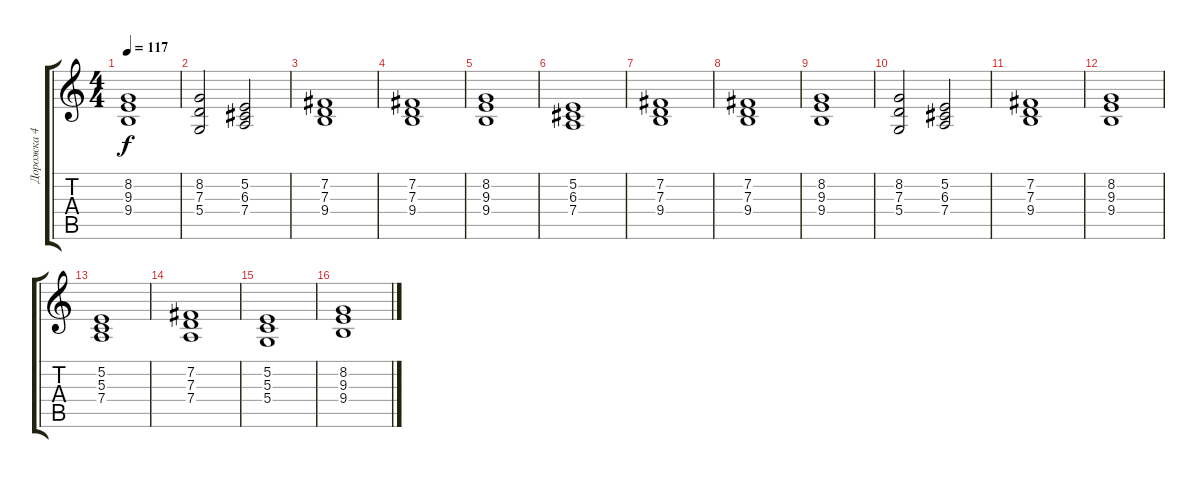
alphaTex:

\track ("Дорожка 4" "Дорожка 4") {instrument pad2warm}
\staff {score tabs}
\tuning (E4 B3 G3 D3 A2 E2) {hide}
\ts (4 4)
\tempo 117
\clef g2
\ks c
(8.2 9.3 9.4).1{dy f} |
(8.2 7.3 5.4).2 (5.2 6.3 7.4).2 |
(7.2 7.3 9.4).1 |
(7.2 7.3 9.4).1 |
(8.2 9.3 9.4).1 |
(5.2 6.3 7.4).1 |
(7.2 7.3 9.4).1 |
(7.2 7.3 9.4).1 |
(8.2 9.3 9.4).1 |
(8.2 7.3 5.4).2 (5.2 6.3 7.4).2 |
(7.2 7.3 9.4).1 |
(8.2 9.3 9.4).1 |
(5.2 5.3 7.4).1 |
(7.2 7.3 7.4).1 |
(5.2 5.3 5.4).1 |
(8.2 9.3 9.4).1
